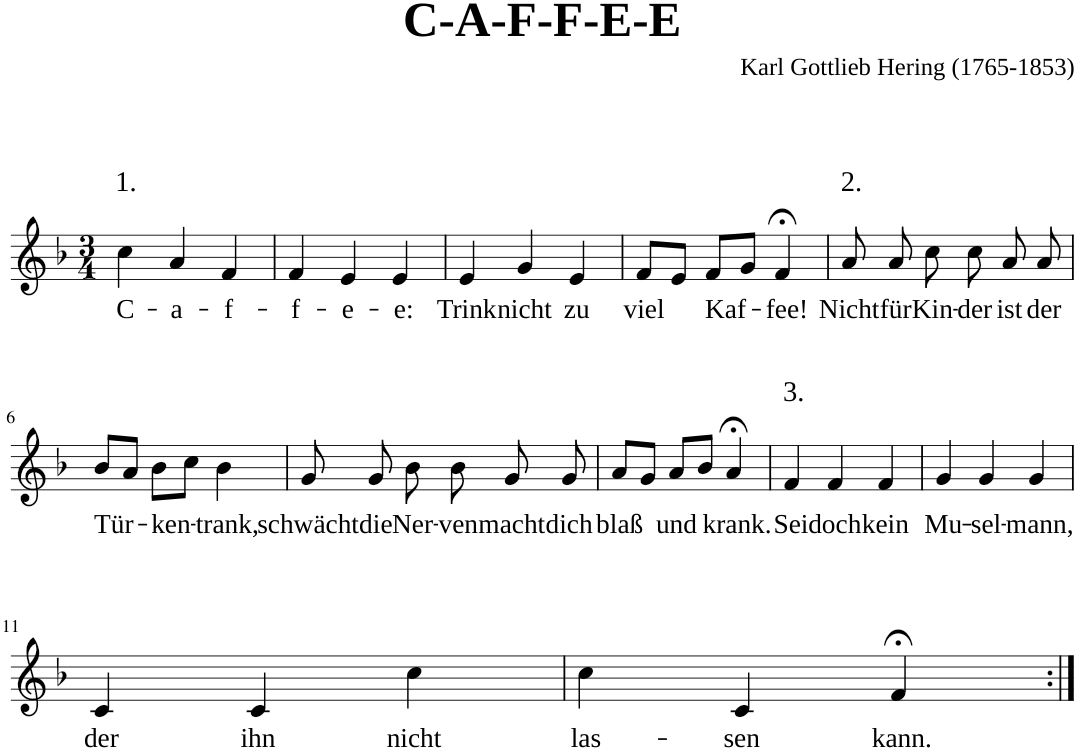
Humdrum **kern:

**kern	**text
*part1	*part1
*staff1	*staff1
*I"Piano	*
*I'Pno	*
*clefG2	*
*k[b-]	*
*F:	*
*M3/4	*
=1	=1
!LO:TX:a:t=1.	!
!	!LO:LY:b
4cc\	C-
!	!LO:LY:b
4a/	-a-
!	!LO:LY:b
4f/	-f-
=2	=2
!	!LO:LY:b
4f/	-f-
!	!LO:LY:b
4e/	-e-
!	!LO:LY:b
4e/	-e:
=3	=3
!	!LO:LY:b
4e/	Trink
!	!LO:LY:b
4g/	nicht
!	!LO:LY:b
4e/	zu
=4	=4
!	!LO:LY:b
8f/L	viel
8e/J	.
!	!LO:LY:b
8f/L	Kaf-
8g/J	.
!	!LO:LY:b
4f;</	-fee!
=5	=5
!LO:TX:a:t=2.	!
!	!LO:LY:b
8a/	Nicht
!	!LO:LY:b
8a/	für
!	!LO:LY:b
8cc\	Kin-
!	!LO:LY:b
8cc\	-der
!	!LO:LY:b
8a/	ist
!	!LO:LY:b
8a/	der
!!LO:LB:g=z
=6	=6
!	!LO:LY:b
8b-/L	Tür-
8a/J	.
!	!LO:LY:b
8b-\L	-ken-
8cc\J	.
!	!LO:LY:b
4b-\	-trank,
=7	=7
!	!LO:LY:b
8g/	schwächt
!	!LO:LY:b
8g/	die
!	!LO:LY:b
8b-\	Ner-
!	!LO:LY:b
8b-\	-ven
!	!LO:LY:b
8g/	macht
!	!LO:LY:b
8g/	dich
=8	=8
!	!LO:LY:b
8a/L	blaß
8g/J	.
!	!LO:LY:b
8a/L	und
8b-/J	.
!	!LO:LY:b
4a;</	krank.
=9	=9
!LO:TX:a:t=3.	!
!	!LO:LY:b
4f/	Sei
!	!LO:LY:b
4f/	doch
!	!LO:LY:b
4f/	kein
=10	=10
!	!LO:LY:b
4g/	Mu-
!	!LO:LY:b
4g/	-sel-
!	!LO:LY:b
4g/	-mann,
!!LO:LB:g=z
=11	=11
!	!LO:LY:b
4c/	der
!	!LO:LY:b
4c/	ihn
!	!LO:LY:b
4cc\	nicht
=12	=12
!	!LO:LY:b
4cc\	las-
!	!LO:LY:b
4c/	-sen
!	!LO:LY:b
4f;</	kann.
=:|!	=:|!
*-	*-
